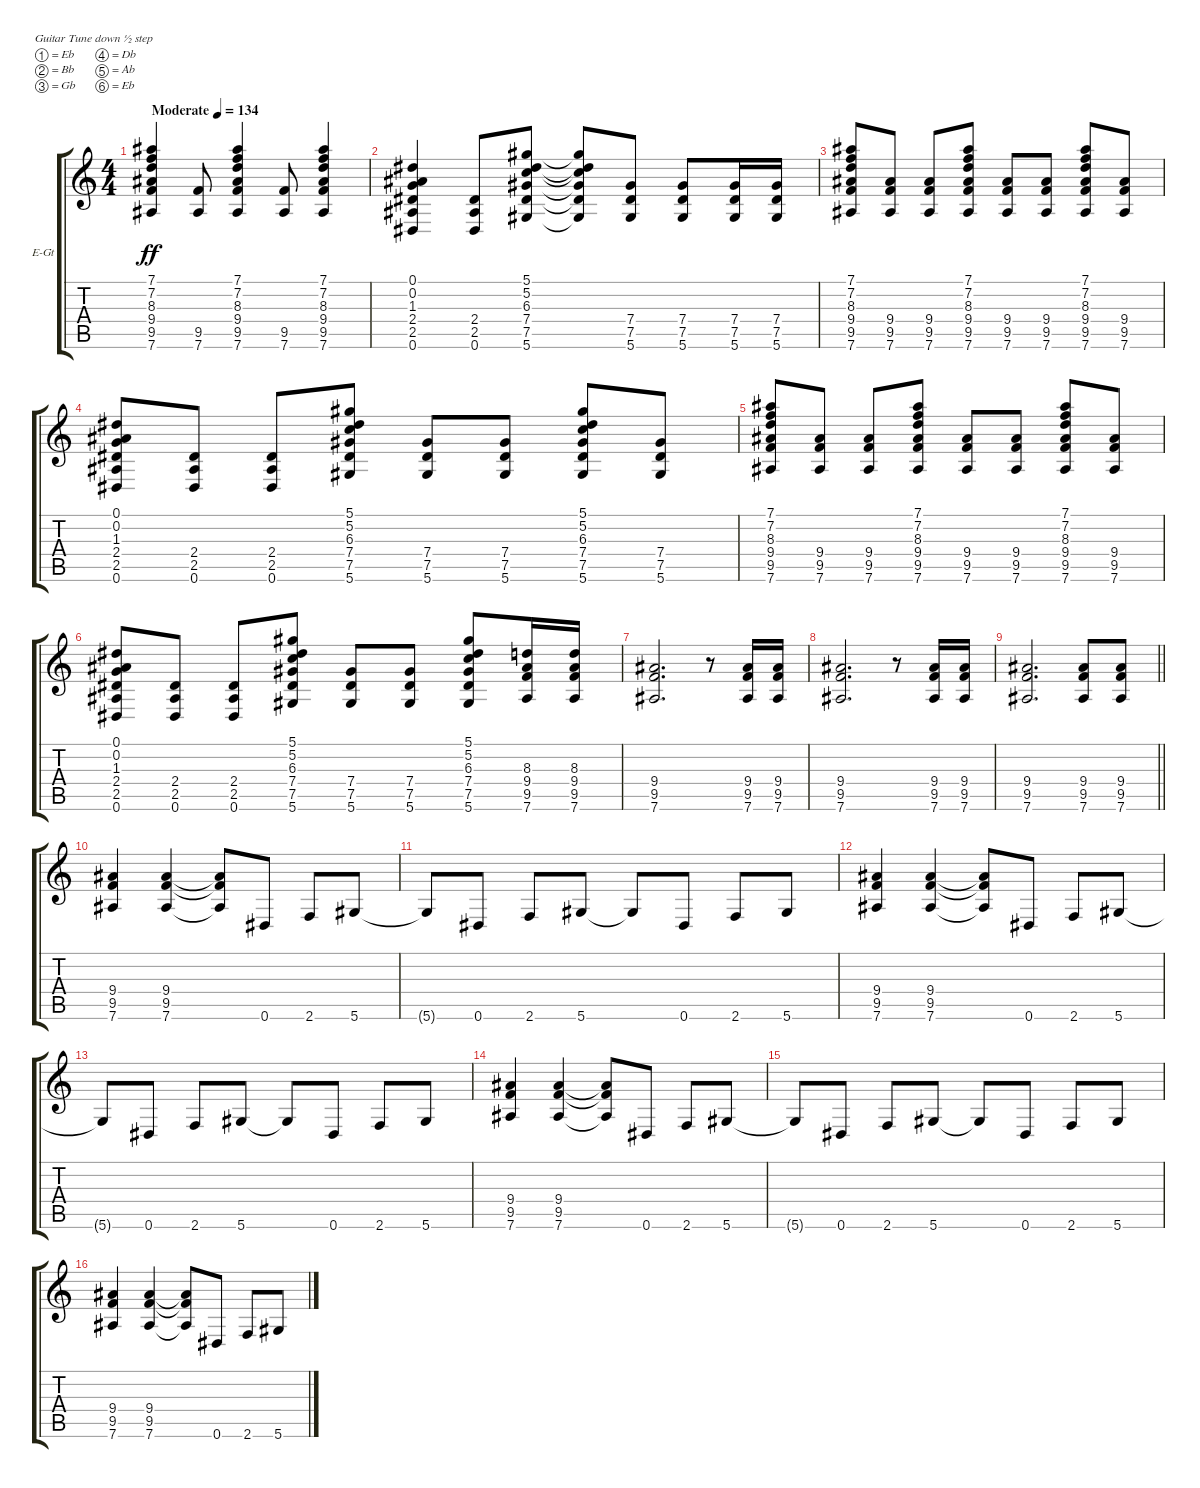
\bracketExtendMode groupsimilarinstruments
\firstSystemTrackNameOrientation horizontal
\otherSystemsTrackNameOrientation horizontal
\track ("Guitar 1" "E-Gt") {instrument distortionguitar}
\staff {score tabs}
\tuning (Eb4 Bb3 Gb3 Db3 Ab2 Eb2)
\ts (4 4)
\beaming (8 2 2 2 2)
\scale
0.21638
\tempo (134 "Moderate")
\accidentals auto
\clef g2
\ottava regular
\simile none
\scale
0.24531
\ks c
(7.6 9.5 9.4 8.3 7.2 7.1).4{dy ff instrument distortionguitar} (7.6 9.5).8 (7.6 9.5 9.4 8.3 7.2 7.1).4 (7.6 9.5).8 (7.6 9.5 9.4 8.3 7.2 7.1).4 |
\scale
0.352882
\scale
0.255411 (0.6 2.5 2.4 1.3 0.2 0.1).4 (0.6 2.5 2.4).8 (5.6 7.5 7.4 6.3 5.2 5.1).8 (5.6{t} 7.5{t} 7.4{t} 6.3{t} 5.2{t} 5.1{t}).8 (5.6 7.5 7.4).8 (5.6 7.5 7.4).8 (5.6 7.5 7.4).16 (5.6 7.5 7.4).16 |
\scale
0.205258
\scale
0.243867 (7.6 9.5 9.4 8.3 7.2 7.1).8 (7.6 9.5 9.4).8 (7.6 9.5 9.4).8 (7.6 9.5 9.4 8.3 7.2 7.1).8 (7.6 9.5 9.4).8 (7.6 9.5 9.4).8 (7.6 9.5 9.4 8.3 7.2 7.1).8 (7.6 9.5 9.4).8 |
\scale
0.22548
\scale
0.255411 (0.6 2.5 2.4 1.3 0.2 0.1).8 (0.6 2.5 2.4).8 (0.6 2.5 2.4).8 (5.6 7.5 7.4 6.3 5.2 5.1).8 (5.6 7.5 7.4).8 (5.6 7.5 7.4).8 (5.6 7.5 7.4 6.3 5.2 5.1).8 (5.6 7.5 7.4).8 |
\scale
0.186823
\scale
0.213115 (7.6 9.5 9.4 8.3 7.2 7.1).8 (7.6 9.5 9.4).8 (7.6 9.5 9.4).8 (7.6 9.5 9.4 8.3 7.2 7.1).8 (7.6 9.5 9.4).8 (7.6 9.5 9.4).8 (7.6 9.5 9.4 8.3 7.2 7.1).8 (7.6 9.5 9.4).8 |
\scale
0.266245
\scale
0.297604 (0.6 2.5 2.4 1.3 0.2 0.1).8 (0.6 2.5 2.4).8 (0.6 2.5 2.4).8 (5.6 7.5 7.4 6.3 5.2 5.1).8 (5.6 7.5 7.4).8 (5.6 7.5 7.4).8 (5.6 7.5 7.4 6.3 5.2 5.1).8 (7.6 9.5 9.4 8.3).16 (7.6 9.5 9.4 8.3).16 |
\scale
0.273466
\scale
0.244641 (7.6 9.5 9.4).2{d} r.8 (7.6 9.5 9.4).16 (7.6 9.5 9.4).16 |
\scale
0.273466
\scale
0.244641 (7.6 9.5 9.4).2{d} r.8 (7.6 9.5 9.4).16 (7.6 9.5 9.4).16 |
\scale
0.272011
\scale
0.26
\barLineRight lightlight
(7.6 9.5 9.4).2{d} (7.6 9.5 9.4).8 (7.6 9.5 9.4).8 |
\scale
0.245729
\scale
0.235385 (7.6 9.5 9.4).4 (7.6 9.5 9.4).4 (7.6{t} 9.5{t} 9.4{t}).8 0.6.8 2.6.8 5.6.8 |
\scale
0.236531
\scale
0.269231 5.6{t}.8 0.6.8 2.6.8 5.6.8 5.6{t}.8 0.6.8 2.6.8 5.6.8 |
\scale
0.245729
\scale
0.235385 (7.6 9.5 9.4).4 (7.6 9.5 9.4).4 (7.6{t} 9.5{t} 9.4{t}).8 0.6.8 2.6.8 5.6.8 |
\scale
0.245232
\scale
0.266768 5.6{t}.8 0.6.8 2.6.8 5.6.8 5.6{t}.8 0.6.8 2.6.8 5.6.8 |
\scale
0.254768
\scale
0.233232 (7.6 9.5 9.4).4 (7.6 9.5 9.4).4 (7.6{t} 9.5{t} 9.4{t}).8 0.6.8 2.6.8 5.6.8 |
\scale
0.245232
\scale
0.266768 5.6{t}.8 0.6.8 2.6.8 5.6.8 5.6{t}.8 0.6.8 2.6.8 5.6.8 |
\scale
0.254768
\scale
0.233232 (7.6 9.5 9.4).4 (7.6 9.5 9.4).4 (7.6{t} 9.5{t} 9.4{t}).8 0.6.8 2.6.8 5.6.8
